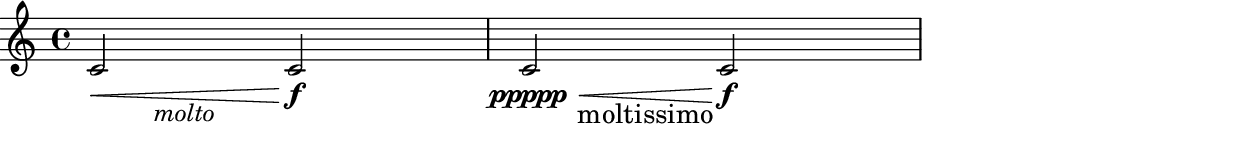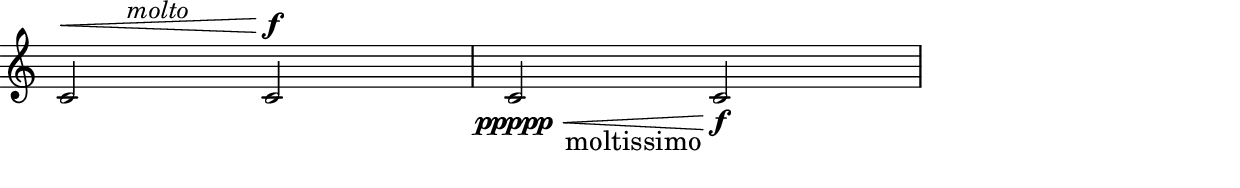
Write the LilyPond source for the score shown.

%% Generated by lilypond-book
%% Options: [exampleindent=10.16\mm,indent=0\mm,line-width=160\mm]
\include "lilypond-book-preamble.ly"


% ****************************************************************
% Start cut-&-pastable-section
% ****************************************************************

#(ly:set-option 'eps-box-padding 3.000000)



\paper {
  indent = 0\mm
  line-width = 160\mm
  % offset the left padding, also add 1mm as lilypond creates cropped
  % images with a little space on the right
  line-width = #(- line-width (* mm  3.000000) (* mm 1))
}

\layout {
  
}




% ****************************************************************
% ly snippet:
% ****************************************************************
\sourcefilename "snippets/center-text-below-hairpin-dynamics.ly"
\sourcefileline 0
%% DO NOT EDIT this file manually; it was automatically
%% generated from the LilyPond Snippet Repository
%% (http://lsr.di.unimi.it).
%%
%% Make any changes in the LSR itself, or in
%% `Documentation/snippets/new/`, then run
%% `scripts/auxiliar/makelsr.pl`.
%%
%% This file is in the public domain.

\version "2.23.13"

\header {
%% Translation of GIT committish: 0cc270b871321ae5aa8622cea8d8262aafd16641
  texidocja = "
この例はヘアピンの (デ) クレッシェンドの下に @qq{molto} や @qq{poco}
のようなテキストを追加する機能を提供しています。@c
テキストの向きは、ヘアピンの向きに応じて変更されます。ヘアピンは DynamicText
に揃えられます。

この例は Scheme コードを用いて、オブジェクトが通常どのように表示されるかを@c
変更する方法も示しています。
"
  doctitleja = "ヘアピンの下にテキストを中央揃えする"

%% Translation of GIT committish: a3fd5364fc4f247579da0ed2bfea887ab37285c6
  texidocfr = "
La fonction comprise dans l'extrait suivant permet d'ajouter du texte
-- comme « molto » ou « poco » -- en dessous d'un soufflet de
(de)crescendo.  Cet exemple présente aussi comment, à l'aide de code
Scheme, influencer la manière dont un objet est normalement imprimé.
"

  doctitlefr = "Texte centré sous un soufflet"

%% Translation of GIT committish: 00f0ca84dbb015617f8ce36dd13db59bbfef8f11
  texidoces = "
Este ejemplo proporciona una función para tipografiar un regulador con
texto por debajo, como @qq{molto} o @qq{poco}.  El texto añadido
cambia la dirección de acuerdo con la del regulador.  El objeto
Hairpin está alineado con DynamicText.

El ejemplo ilustra también cómo modificar la manera en que se imprime
normalmente un objeto, utilizando código de Scheme.

"
  doctitlees = "Centrar texto debajo de un regulador"

%% Translation of GIT committish: 46821fda434ae17eccc778bd1a0276e785fffdf6
  texidocca = "
Aquest exemple proporciona una funció per escriure un regulador
amb text a sota, com @qq{molto} o @qq{poco}.  El text afegit
canvia la direcció d'acord amb la del regulador.  L'objecte
hairpin està alineat amb DynamicText.

L'exemple il·lustra també com modificar la manera en la qual 
s'imprimeix normalment un object, utilitzat codi de l'Scheme.

"
  doctitleca = "Centrar text a sota d'un regulador"

  lsrtags = "expressive-marks, really-cool, scheme-language, text"

  texidoc = "
This example provides a function to typeset a hairpin (de)crescendo
with some additional text below it, such as @qq{molto} or @qq{poco}. The
added text will change the direction according to the direction of the
hairpin. The Hairpin is aligned to DynamicText.

The example also illustrates how to modify the way an object is
normally printed, using some Scheme code.
"

  doctitle = "Center text below hairpin dynamics"
} % begin verbatim


\paper { tagline = ##f }

hairpinWithCenteredText =
#(define-music-function (text) (markup?)
  #{
    \once \override Voice.Hairpin.after-line-breaking =
      #(lambda (grob)
        (let* ((stencil (ly:hairpin::print grob))
               (par-y (ly:grob-parent grob Y))
               (dir (ly:grob-property par-y 'direction))
               (staff-line-thickness
                 (ly:output-def-lookup (ly:grob-layout grob) 'line-thickness))
               (new-stencil (ly:stencil-aligned-to
                 (ly:stencil-combine-at-edge
                   (ly:stencil-aligned-to stencil X CENTER)
                   Y dir
                   (ly:stencil-aligned-to
                     (grob-interpret-markup
                       grob
                       (make-fontsize-markup
                         (magnification->font-size
                           (+ (ly:staff-symbol-staff-space grob)
                              (/ staff-line-thickness 2)))
                           text)) X CENTER))
                 X LEFT))
               (staff-space (ly:output-def-lookup
                 (ly:grob-layout grob) 'staff-space))
               (par-x (ly:grob-parent grob X))
               (dyn-text (grob::has-interface par-x 'dynamic-text-interface))
               (dyn-text-stencil-x-length
                 (if dyn-text
                   (interval-length
                     (ly:stencil-extent (ly:grob-property par-x 'stencil) X))
                   0))
               (x-shift
                 (if dyn-text
                   (-
                     (+ staff-space dyn-text-stencil-x-length)
                     (* 0.5 staff-line-thickness)) 0)))

        (ly:grob-set-property! grob 'Y-offset 0)
        (ly:grob-set-property! grob 'stencil
           (ly:stencil-translate-axis
            new-stencil
            x-shift X))))
  #})

hairpinMolto =
\hairpinWithCenteredText \markup { \italic molto }

hairpinMore =
\hairpinWithCenteredText \markup { \larger moltissimo }

\layout { ragged-right = ##f }

\relative c' {
  \hairpinMolto
  c2\< c\f
  \hairpinMore
  c2\ppppp\< c\f
  \break
  \hairpinMolto
  c2^\< c\f
  \hairpinMore
  c2\ppppp\< c\f
}



% ****************************************************************
% end ly snippet
% ****************************************************************
